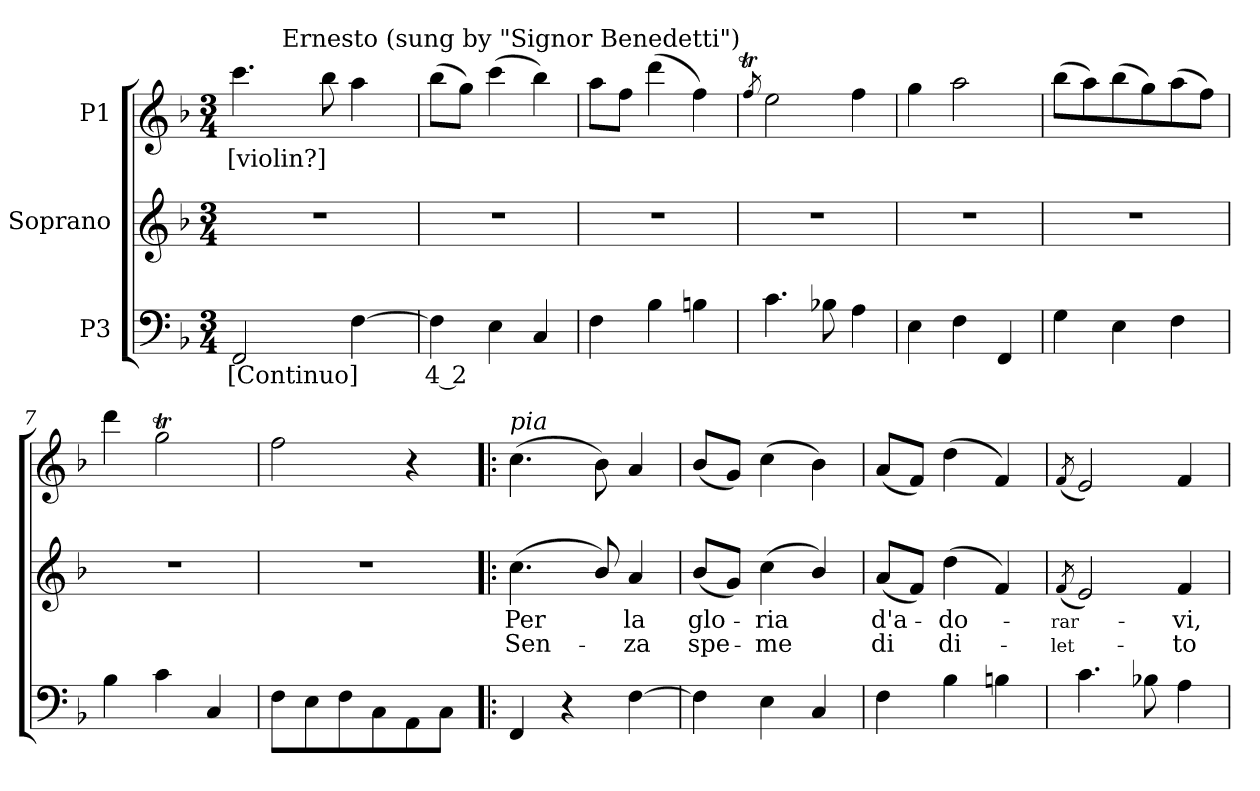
**kern	**text	**kern	**text	**text	**kern	**text
*part3	*part3	*part2	*part2	*part2	*part1	*part1
*staff3	*staff3	*staff2	*staff2	*staff2	*staff1	*staff1
*I"P3	*	*I"Soprano	*	*	*I"P1	*
!!LO:PB:g=z
*clefF4	*	*clefG2	*	*	*clefG2	*
*k[b-]	*	*k[b-]	*	*	*k[b-]	*
*F:	*	*F:	*	*	*F:	*
*M3/4	*	*M3/4	*	*	*M3/4	*
*MM80	*	*MM80	*	*	*MM80	*
=1	=1	=1	=1	=1	=1	=1
!	!LO:LY:b:color=#000000	!LO:N:vis=1	!	!	!	!
!	!	!	!	!	!LO:TX:a:B:t=Andante	!
!	!	!	!	!	!	!LO:LY:b:color=#000000
*	*	*	*	*	*^	*
2FFi/	[Continuo]	2.r	.	.	4.ccci\	8ryy	[violin?]
.	.	.	.	.	.	32ryy	.
.	.	.	.	.	.	128ryy	.
.	.	.	.	.	.	512.ryy	.
!	!	!	!	!	!	!LO:TX:a:t=Ernesto (sung by "Signor Benedetti")	!
.	.	.	.	.	.	2ryy	.
.	.	.	.	.	8bb-i\	.	.
[4Fi\	.	.	.	.	4aai\	.	.
.	.	.	.	.	.	16ryy	.
.	.	.	.	.	.	64ryy	.
.	.	.	.	.	.	256ryy	.
.	.	.	.	.	.	1024ryy	.
*	*	*	*	*	*v	*v	*
=2	=2	=2	=2	=2	=2	=2
*	*	*	*	*	*^	*
!	!LO:LY:b:color=#000000	!LO:N:vis=1	!	!	!	!	!
*	*	*	*	*	*v	*v	*
4Fi\]	4 2	2.r	.	.	(8bb-i\L	.
.	.	.	.	.	8ggi\J)	.
4Ei\	.	.	.	.	(4ccci\	.
4Ci/	.	.	.	.	4bb-i\)	.
=3	=3	=3	=3	=3	=3	=3
!	!	!LO:N:vis=1	!	!	!	!
4Fi\	.	2.r	.	.	8aai\L	.
.	.	.	.	.	8ffi\J	.
4B-i\	.	.	.	.	(4dddi\	.
4Bni\	.	.	.	.	4ffi\)	.
=4	=4	=4	=4	=4	=4	=4
.	.	.	.	.	8qffTi/	.
!	!	!LO:N:vis=1	!	!	!	!
4.ci\	.	2.r	.	.	2eei\	.
8B-Xi\	.	.	.	.	.	.
4Ai\	.	.	.	.	4ffi\	.
=5	=5	=5	=5	=5	=5	=5
!	!	!LO:N:vis=1	!	!	!	!
4Ei\	.	2.r	.	.	4ggi\	.
4Fi\	.	.	.	.	2aai\	.
4FFi/	.	.	.	.	.	.
=6	=6	=6	=6	=6	=6	=6
!	!	!LO:N:vis=1	!	!	!	!
4Gi\	.	2.r	.	.	(8bb-i\L	.
.	.	.	.	.	8aai\)	.
4Ei\	.	.	.	.	(8bb-i\	.
.	.	.	.	.	8ggi\)	.
4Fi\	.	.	.	.	(8aai\	.
.	.	.	.	.	8ffi\J)	.
=7	=7	=7	=7	=7	=7	=7
!	!	!LO:N:vis=1	!	!	!	!
4B-i\	.	2.r	.	.	4dddi\	.
4ci\	.	.	.	.	2ggTi\	.
4Ci/	.	.	.	.	.	.
=8	=8	=8	=8	=8	=8	=8
!	!	!LO:N:vis=1	!	!	!	!
8Fi\L	.	2.r	.	.	2ffi\	.
8Ei\	.	.	.	.	.	.
8Fi\	.	.	.	.	.	.
8Ci\	.	.	.	.	.	.
8AAi\	.	.	.	.	4r	.
8Ci\J	.	.	.	.	.	.
!!LO:LB:g=z
=9!|:	=9!|:	=9!|:	=9!|:	=9!|:	=9!|:	=9!|:
!	!	!	!	!	!LO:TX:a:i:t=pia	!
!	!	!	!LO:LY:b:color=#000000	!LO:LY:b:color=#000000	!	!
4FFi/	.	(4.cci\	Per	Sen-	(4.cci\	.
4r	.	.	.	.	.	.
.	.	8b-i/)	.	.	8b-i\)	.
!	!	!	!LO:LY:b:color=#000000	!LO:LY:b:color=#000000	!	!
[4Fi\	.	4ai/	la	-za	4ai/	.
=10	=10	=10	=10	=10	=10	=10
!	!	!	!LO:LY:b:color=#000000	!LO:LY:b:color=#000000	!	!
4Fi\]	.	(8b-i/L	glo-	spe-	(8b-i/L	.
.	.	8gi/J)	.	.	8gi/J)	.
!	!	!	!LO:LY:b:color=#000000	!LO:LY:b:color=#000000	!	!
4Ei\	.	(4cci\	-ria	-me	(4cci\	.
4Ci/	.	4b-i/)	.	.	4b-i\)	.
=11	=11	=11	=11	=11	=11	=11
!	!	!	!LO:LY:b:color=#000000	!LO:LY:b:color=#000000	!	!
4Fi\	.	(8ai/L	d'a-	di	(8ai/L	.
.	.	8fi/J)	.	.	8fi/J)	.
!	!	!	!LO:LY:b:color=#000000	!LO:LY:b:color=#000000	!	!
4B-i\	.	(4ddi\	-do-	di-	(4ddi\	.
4Bni\	.	4fi/)	.	.	4fi/)	.
=12	=12	=12	=12	=12	=12	=12
!	!	!	!LO:LY:b:color=#000000	!LO:LY:b:color=#000000	!	!
.	.	(8qfi/	-rar-	-let-	(8qfi/	.
4.ci\	.	2ei/)	.	.	2ei/)	.
8B-Xi\	.	.	.	.	.	.
!	!	!	!LO:LY:b:color=#000000	!LO:LY:b:color=#000000	!	!
4Ai\	.	4fi/	-vi,	-to	4fi/	.
=	=	=	=	=	=	=
*-	*-	*-	*-	*-	*-	*-
